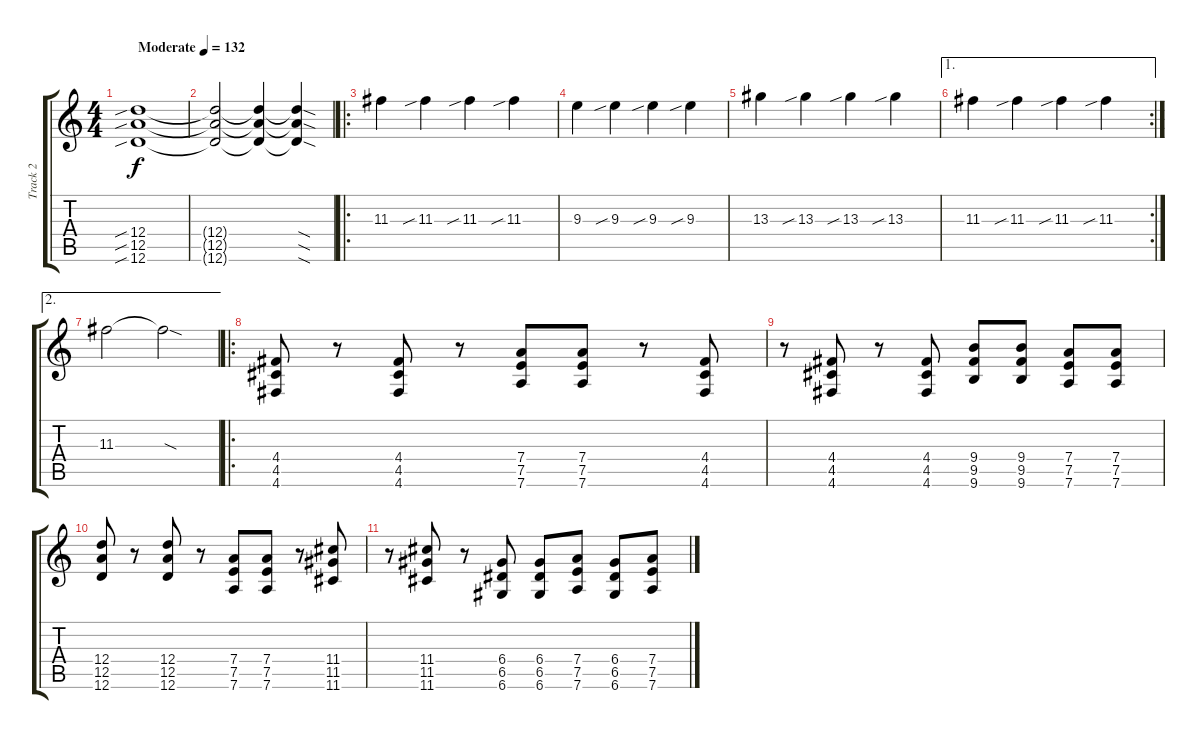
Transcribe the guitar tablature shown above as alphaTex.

\track ("Track 2" "Track 2") {instrument overdrivenguitar}
\staff {score tabs}
\tuning (E4 B3 G3 D3 A2 D2) {hide}
\ts (4 4)
\tempo (132 "Moderate")
\clef g2
\ks c
(12.4{sib} 12.5{sib} 12.6{sib}).1{dy f volume 13 instrument overdrivenguitar} |
(12.4{t} 12.5{t} 12.6{t}).2 (12.4{t} 12.5{t} 12.6{t}).4 (12.4{sod t} 12.5{sod t} 12.6{sod t}).4 |
\ro
11.3.4 11.3{sib}.4 11.3{sib}.4 11.3{sib}.4 |
9.3.4 9.3{sib}.4 9.3{sib}.4 9.3{sib}.4 |
13.3.4 13.3{sib}.4 13.3{sib}.4 13.3{sib}.4 |
\ae 1
\rc 2
11.3.4 11.3{sib}.4 11.3{sib}.4 11.3{sib}.4 |
\ae 2
11.3.2 11.3{sod t}.2 |
\ro
(4.4 4.5 4.6).8{balance 0} r.8 (4.4 4.5 4.6).8 r.8 (7.4 7.5 7.6).8 (7.4 7.5 7.6).8 r.8 (4.4 4.5 4.6).8 |
r.8 (4.4 4.5 4.6).8 r.8 (4.4 4.5 4.6).8 (9.4 9.5 9.6).8 (9.4 9.5 9.6).8 (7.4 7.5 7.6).8 (7.4 7.5 7.6).8 |
(12.4 12.5 12.6).8 r.8 (12.4 12.5 12.6).8 r.8 (7.4 7.5 7.6).8 (7.4 7.5 7.6).8 r.8 (11.4 11.5 11.6).8 |
r.8 (11.4 11.5 11.6).8 r.8 (6.4 6.5 6.6).8 (6.4 6.5 6.6).8 (7.4 7.5 7.6).8 (6.4 6.5 6.6).8 (7.4 7.5 7.6).8
